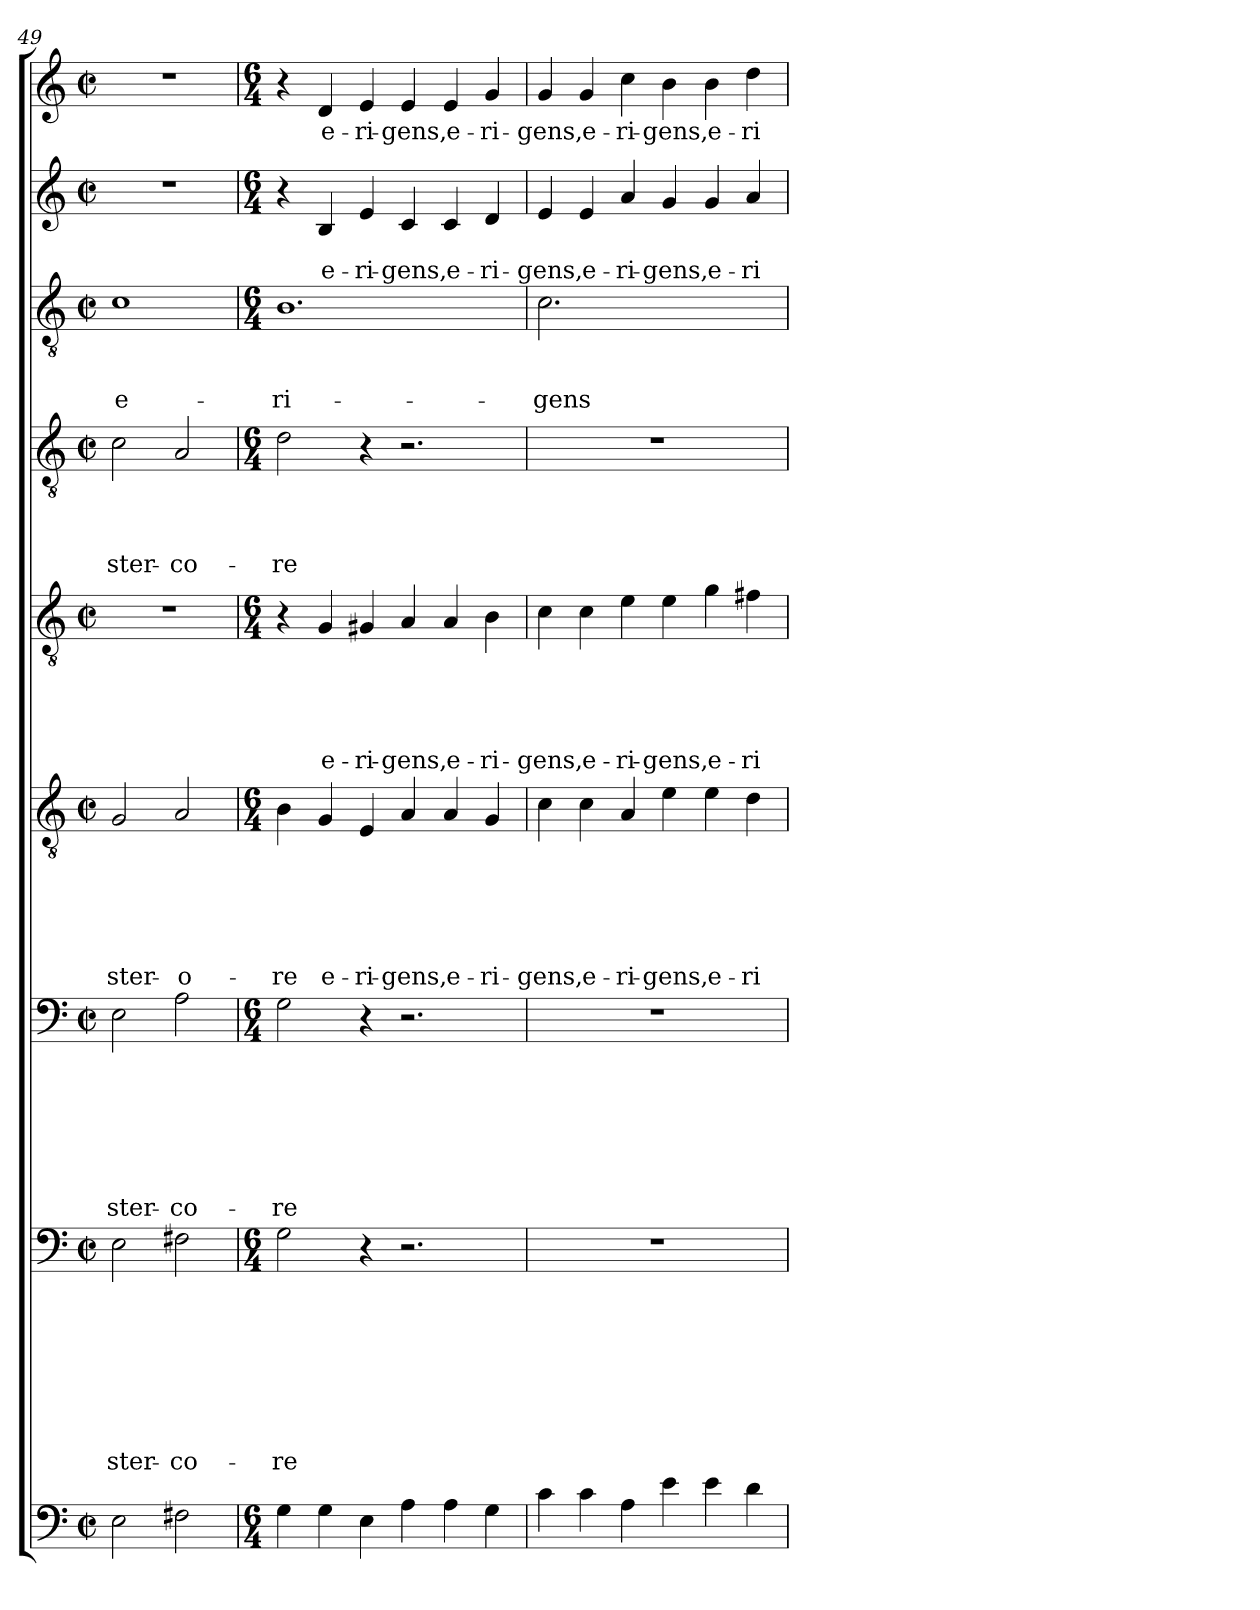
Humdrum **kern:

**kern	**kern	**text	**text	**text	**text	**text	**text	**text	**text	**kern	**text	**text	**text	**text	**text	**text	**text	**kern	**text	**text	**text	**text	**text	**text	**kern	**text	**text	**text	**text	**text	**kern	**text	**text	**text	**text	**kern	**text	**text	**text	**kern	**text	**text	**kern	**text
*part9	*part8	*part8	*part8	*part8	*part8	*part8	*part8	*part8	*part8	*part7	*part7	*part7	*part7	*part7	*part7	*part7	*part7	*part6	*part6	*part6	*part6	*part6	*part6	*part6	*part5	*part5	*part5	*part5	*part5	*part5	*part4	*part4	*part4	*part4	*part4	*part3	*part3	*part3	*part3	*part2	*part2	*part2	*part1	*part1
*staff9	*staff8	*staff8	*staff8	*staff8	*staff8	*staff8	*staff8	*staff8	*staff8	*staff7	*staff7	*staff7	*staff7	*staff7	*staff7	*staff7	*staff7	*staff6	*staff6	*staff6	*staff6	*staff6	*staff6	*staff6	*staff5	*staff5	*staff5	*staff5	*staff5	*staff5	*staff4	*staff4	*staff4	*staff4	*staff4	*staff3	*staff3	*staff3	*staff3	*staff2	*staff2	*staff2	*staff1	*staff1
*clefF4	*clefF4	*	*	*	*	*	*	*	*	*clefF4	*	*	*	*	*	*	*	*clefGv2	*	*	*	*	*	*	*clefGv2	*	*	*	*	*	*clefGv2	*	*	*	*	*clefGv2	*	*	*	*clefG2	*	*	*clefG2	*
*k[]	*k[]	*	*	*	*	*	*	*	*	*k[]	*	*	*	*	*	*	*	*k[]	*	*	*	*	*	*	*k[]	*	*	*	*	*	*k[]	*	*	*	*	*k[]	*	*	*	*k[]	*	*	*k[]	*
*C:	*C:	*	*	*	*	*	*	*	*	*C:	*	*	*	*	*	*	*	*C:	*	*	*	*	*	*	*C:	*	*	*	*	*	*C:	*	*	*	*	*C:	*	*	*	*C:	*	*	*C:	*
*M2/2	*M2/2	*	*	*	*	*	*	*	*	*M2/2	*	*	*	*	*	*	*	*M2/2	*	*	*	*	*	*	*M2/2	*	*	*	*	*	*M2/2	*	*	*	*	*M2/2	*	*	*	*M2/2	*	*	*M2/2	*
*met(c|)	*met(c|)	*	*	*	*	*	*	*	*	*met(c|)	*	*	*	*	*	*	*	*met(c|)	*	*	*	*	*	*	*met(c|)	*	*	*	*	*	*met(c|)	*	*	*	*	*met(c|)	*	*	*	*met(c|)	*	*	*met(c|)	*
=49	=49	=49	=49	=49	=49	=49	=49	=49	=49	=49	=49	=49	=49	=49	=49	=49	=49	=49	=49	=49	=49	=49	=49	=49	=49	=49	=49	=49	=49	=49	=49	=49	=49	=49	=49	=49	=49	=49	=49	=49	=49	=49	=49	=49
2E\	2E\	.	.	.	.	.	.	.	ster-	2E\	.	.	.	.	.	.	ster-	2G/	.	.	.	.	.	ster-	1r	.	.	.	.	.	2c\	.	.	.	ster-	1c	.	.	e-	1r	.	.	1r	.
2F#X\	2F#X\	.	.	.	.	.	.	.	-co-	2A\	.	.	.	.	.	.	-co-	2A/	.	.	.	.	.	-o-	.	.	.	.	.	.	2A/	.	.	.	-co-	.	.	.	.	.	.	.	.	.
=50	=50	=50	=50	=50	=50	=50	=50	=50	=50	=50	=50	=50	=50	=50	=50	=50	=50	=50	=50	=50	=50	=50	=50	=50	=50	=50	=50	=50	=50	=50	=50	=50	=50	=50	=50	=50	=50	=50	=50	=50	=50	=50	=50	=50
*M6/4	*M6/4	*	*	*	*	*	*	*	*	*M6/4	*	*	*	*	*	*	*	*M6/4	*	*	*	*	*	*	*M6/4	*	*	*	*	*	*M6/4	*	*	*	*	*M6/4	*	*	*	*M6/4	*	*	*M6/4	*
4G\	2G\	.	.	.	.	.	.	.	-re	2G\	.	.	.	.	.	.	-re	4B\	.	.	.	.	.	-re	4r	.	.	.	.	.	2d\	.	.	.	-re	1.B	.	.	-ri-	4r	.	.	4r	.
4G\	.	.	.	.	.	.	.	.	.	.	.	.	.	.	.	.	.	4G/	.	.	.	.	.	e-	4G/	.	.	.	.	e-	.	.	.	.	.	.	.	.	.	4B/	.	e-	4d/	e-
4E\	4r	.	.	.	.	.	.	.	.	4r	.	.	.	.	.	.	.	4E/	.	.	.	.	.	-ri-	4G#X/	.	.	.	.	-ri-	4r	.	.	.	.	.	.	.	.	4e/	.	-ri-	4e/	-ri-
4A\	2.r	.	.	.	.	.	.	.	.	2.r	.	.	.	.	.	.	.	4A/	.	.	.	.	.	-gens,	4A/	.	.	.	.	-gens,	2.r	.	.	.	.	.	.	.	.	4c/	.	-gens,	4e/	-gens,
4A\	.	.	.	.	.	.	.	.	.	.	.	.	.	.	.	.	.	4A/	.	.	.	.	.	e-	4A/	.	.	.	.	e-	.	.	.	.	.	.	.	.	.	4c/	.	e-	4e/	e-
4G\	.	.	.	.	.	.	.	.	.	.	.	.	.	.	.	.	.	4G/	.	.	.	.	.	-ri-	4B\	.	.	.	.	-ri-	.	.	.	.	.	.	.	.	.	4d/	.	-ri-	4g/	-ri-
=51	=51	=51	=51	=51	=51	=51	=51	=51	=51	=51	=51	=51	=51	=51	=51	=51	=51	=51	=51	=51	=51	=51	=51	=51	=51	=51	=51	=51	=51	=51	=51	=51	=51	=51	=51	=51	=51	=51	=51	=51	=51	=51	=51	=51
4c\	1.r	.	.	.	.	.	.	.	.	1.r	.	.	.	.	.	.	.	4c\	.	.	.	.	.	-gens,	4c\	.	.	.	.	-gens,	1.r	.	.	.	.	2.c\	.	.	-gens	4e/	.	-gens,	4g/	-gens,
4c\	.	.	.	.	.	.	.	.	.	.	.	.	.	.	.	.	.	4c\	.	.	.	.	.	e-	4c\	.	.	.	.	e-	.	.	.	.	.	.	.	.	.	4e/	.	e-	4g/	e-
4A\	.	.	.	.	.	.	.	.	.	.	.	.	.	.	.	.	.	4A/	.	.	.	.	.	-ri-	4e\	.	.	.	.	-ri-	.	.	.	.	.	.	.	.	.	4a/	.	-ri-	4cc\	-ri-
4e\	.	.	.	.	.	.	.	.	.	.	.	.	.	.	.	.	.	4e\	.	.	.	.	.	-gens,	4e\	.	.	.	.	-gens,	.	.	.	.	.	2.ryy	.	.	.	4g/	.	-gens,	4b\	-gens,
4e\	.	.	.	.	.	.	.	.	.	.	.	.	.	.	.	.	.	4e\	.	.	.	.	.	e-	4g\	.	.	.	.	e-	.	.	.	.	.	.	.	.	.	4g/	.	e-	4b\	e-
4d\	.	.	.	.	.	.	.	.	.	.	.	.	.	.	.	.	.	4d\	.	.	.	.	.	-ri-	4f#X\	.	.	.	.	-ri-	.	.	.	.	.	.	.	.	.	4a/	.	-ri-	4dd\	-ri-
=	=	=	=	=	=	=	=	=	=	=	=	=	=	=	=	=	=	=	=	=	=	=	=	=	=	=	=	=	=	=	=	=	=	=	=	=	=	=	=	=	=	=	=	=
*-	*-	*-	*-	*-	*-	*-	*-	*-	*-	*-	*-	*-	*-	*-	*-	*-	*-	*-	*-	*-	*-	*-	*-	*-	*-	*-	*-	*-	*-	*-	*-	*-	*-	*-	*-	*-	*-	*-	*-	*-	*-	*-	*-	*-
